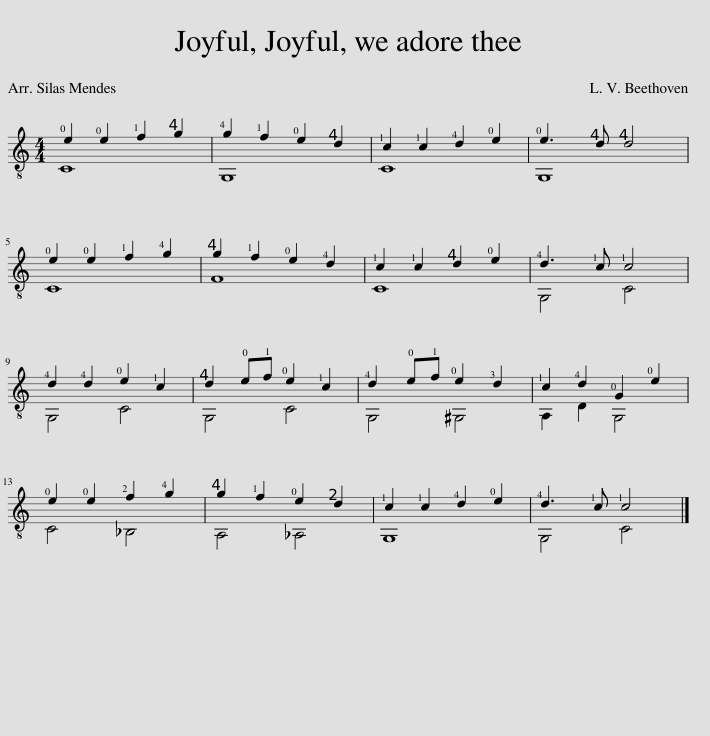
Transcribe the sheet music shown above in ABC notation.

X:1
%%score ( 1 2 )
L:1/8
M:4/4
I:linebreak $
K:C
V:1 treble-8
V:2 treble-8
V:1
 !0!e2 !0!e2 !1!f2 !4!g2 | !4!g2 !1!f2 !0!e2 !4!d2 | !1!c2 !1!c2 !4!d2 !0!e2 | !0!e3 !4!d !4!d4 |$ !0!e2 !0!e2 !1!f2 !4!g2 | %5
 !4!g2 !1!f2 !0!e2 !4!d2 | !1!c2 !1!c2 !4!d2 !0!e2 | !4!d3 !1!c !1!c4 |$ !4!d2 !4!d2 !0!e2 !1!c2 | !4!d2 !0!e!1!f !0!e2 !1!c2 | %10
 !4!d2 !0!e!1!f !0!e2 !3!d2 | !1!c2 !4!d2 !0!G2 !0!e2 |$ !0!e2 !0!e2 !2!f2 !4!g2 | !4!g2 !1!f2 !0!e2 !2!d2 | !1!c2 !1!c2 !4!d2 !0!e2 | %15
 !4!d3 !1!c !1!c4 |] %16
V:2
 C8 | G,8 | C8 | G,8 |$ C8 | %5
 F8 | C8 | G,4 C4 |$ G,4 C4 | G,4 C4 | %10
 G,4 ^G,4 | A,2 D2 G,4 |$ C4 _B,4 | A,4 _A,4 | G,8 | %15
 G,4 C4 |] %16
